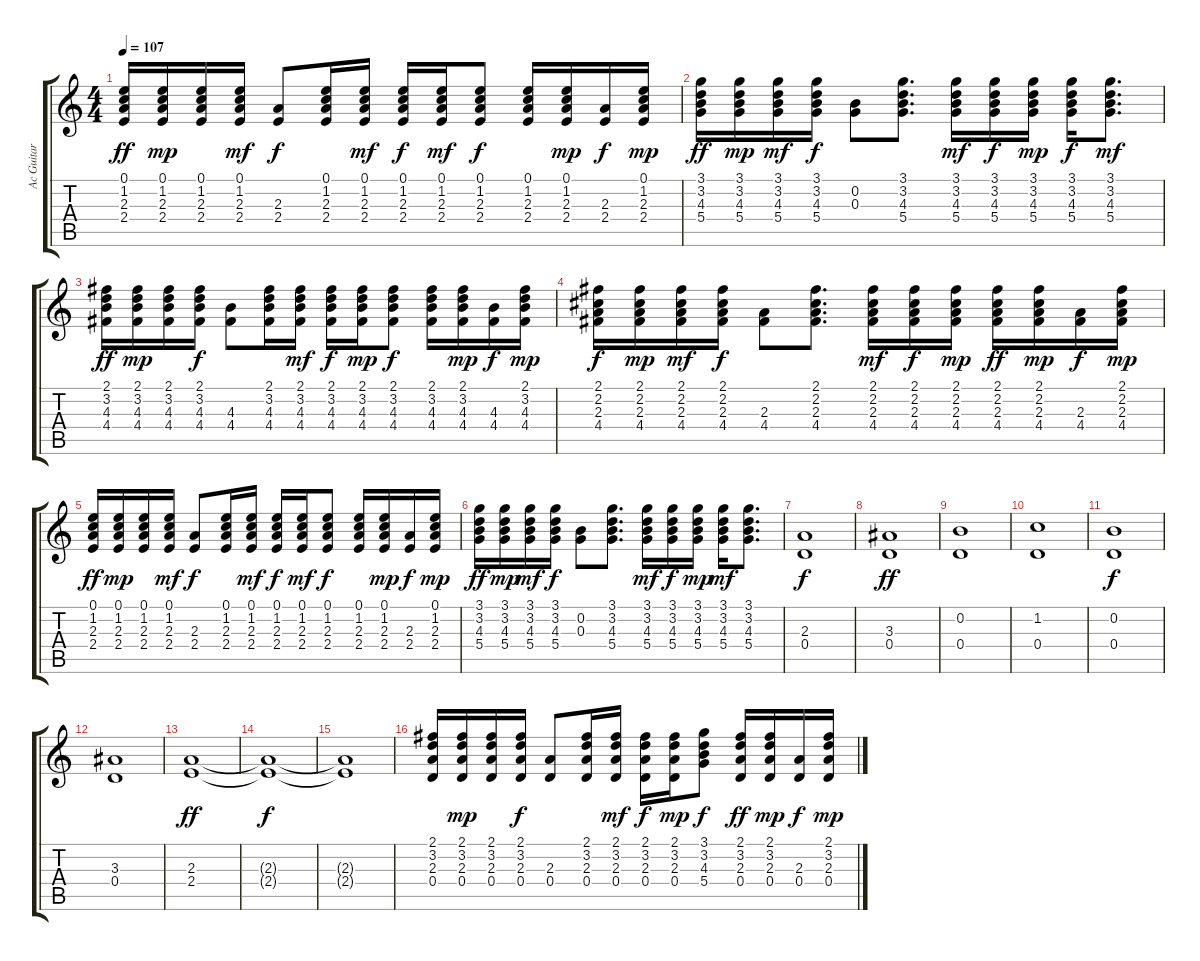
\track ("Ac Guitar" "Ac Guitar") {instrument acousticguitarsteel}
\staff {score tabs}
\tuning (E4 B3 G3 D3 A2 E2) {hide}
\ts (4 4)
\tempo 107
\clef g2
\ks c
(0.1 1.2 2.3 2.4).16{dy ff} (0.1 1.2 2.3 2.4).16{dy mp} (0.1 1.2 2.3 2.4).16 (0.1 1.2 2.3 2.4).16{dy mf} (2.3 2.4).8{dy f} (0.1 1.2 2.3 2.4).16 (0.1 1.2 2.3 2.4).16{dy mf} (0.1 1.2 2.3 2.4).16{dy f} (0.1 1.2 2.3 2.4).16{dy mf} (0.1 1.2 2.3 2.4).8{dy f} (0.1 1.2 2.3 2.4).16 (0.1 1.2 2.3 2.4).16{dy mp} (2.3 2.4).16{dy f} (0.1 1.2 2.3 2.4).16{dy mp} |
(3.1 3.2 4.3 5.4).16{dy ff} (3.1 3.2 4.3 5.4).16{dy mp} (3.1 3.2 4.3 5.4).16{dy mf} (3.1 3.2 4.3 5.4).16{dy f} (0.2 0.3).8 (3.1 3.2 4.3 5.4).8{d} (3.1 3.2 4.3 5.4).16{dy mf} (3.1 3.2 4.3 5.4).16{dy f} (3.1 3.2 4.3 5.4).16{dy mp} (3.1 3.2 4.3 5.4).16{dy f} (3.1 3.2 4.3 5.4).8{d dy mf} |
(2.1 3.2 4.3 4.4).16{dy ff} (2.1 3.2 4.3 4.4).16{dy mp} (2.1 3.2 4.3 4.4).16 (2.1 3.2 4.3 4.4).16{dy f} (4.3 4.4).8 (2.1 3.2 4.3 4.4).16 (2.1 3.2 4.3 4.4).16{dy mf} (2.1 3.2 4.3 4.4).16{dy f} (2.1 3.2 4.3 4.4).16{dy mp} (2.1 3.2 4.3 4.4).8{dy f} (2.1 3.2 4.3 4.4).16 (2.1 3.2 4.3 4.4).16{dy mp} (4.3 4.4).16{dy f} (2.1 3.2 4.3 4.4).16{dy mp} |
(2.1 2.2 2.3 4.4).16{dy f} (2.1 2.2 2.3 4.4).16{dy mp} (2.1 2.2 2.3 4.4).16{dy mf} (2.1 2.2 2.3 4.4).16{dy f} (2.3 4.4).8 (2.1 2.2 2.3 4.4).8{d} (2.1 2.2 2.3 4.4).16{dy mf} (2.1 2.2 2.3 4.4).16{dy f} (2.1 2.2 2.3 4.4).16{dy mp} (2.1 2.2 2.3 4.4).16{dy ff} (2.1 2.2 2.3 4.4).16{dy mp} (2.3 4.4).16{dy f} (2.1 2.2 2.3 4.4).16{dy mp} |
(0.1 1.2 2.3 2.4).16{dy ff} (0.1 1.2 2.3 2.4).16{dy mp} (0.1 1.2 2.3 2.4).16 (0.1 1.2 2.3 2.4).16{dy mf} (2.3 2.4).8{dy f} (0.1 1.2 2.3 2.4).16 (0.1 1.2 2.3 2.4).16{dy mf} (0.1 1.2 2.3 2.4).16{dy f} (0.1 1.2 2.3 2.4).16{dy mf} (0.1 1.2 2.3 2.4).8{dy f} (0.1 1.2 2.3 2.4).16 (0.1 1.2 2.3 2.4).16{dy mp} (2.3 2.4).16{dy f} (0.1 1.2 2.3 2.4).16{dy mp} |
(3.1 3.2 4.3 5.4).16{dy ff} (3.1 3.2 4.3 5.4).16{dy mp} (3.1 3.2 4.3 5.4).16{dy mf} (3.1 3.2 4.3 5.4).16{dy f} (0.2 0.3).8 (3.1 3.2 4.3 5.4).8{d} (3.1 3.2 4.3 5.4).16{dy mf} (3.1 3.2 4.3 5.4).16{dy f} (3.1 3.2 4.3 5.4).16{dy mp} (3.1 3.2 4.3 5.4).16{dy mf} (3.1 3.2 4.3 5.4).8{d} |
(2.3 0.4).1{dy f} |
(3.3 0.4).1{dy ff} |
(0.2 0.4).1 |
(1.2 0.4).1 |
(0.2 0.4).1{dy f} |
(3.3 0.4).1 |
(2.3 2.4).1{dy ff} |
(2.3{t} 2.4{t}).1{dy f} |
(2.3{t} 2.4{t}).1 |
(2.1 3.2 2.3 0.4).16 (2.1 3.2 2.3 0.4).16{dy mp} (2.1 3.2 2.3 0.4).16 (2.1 3.2 2.3 0.4).16{dy f} (2.3 0.4).8 (2.1 3.2 2.3 0.4).16 (2.1 3.2 2.3 0.4).16{dy mf} (2.1 3.2 2.3 0.4).16{dy f} (2.1 3.2 2.3 0.4).16{dy mp} (3.1 3.2 4.3 5.4).8{dy f} (2.1 3.2 2.3 0.4).16{dy ff} (2.1 3.2 2.3 0.4).16{dy mp} (2.3 0.4).16{dy f} (2.1 3.2 2.3 0.4).16{dy mp}
